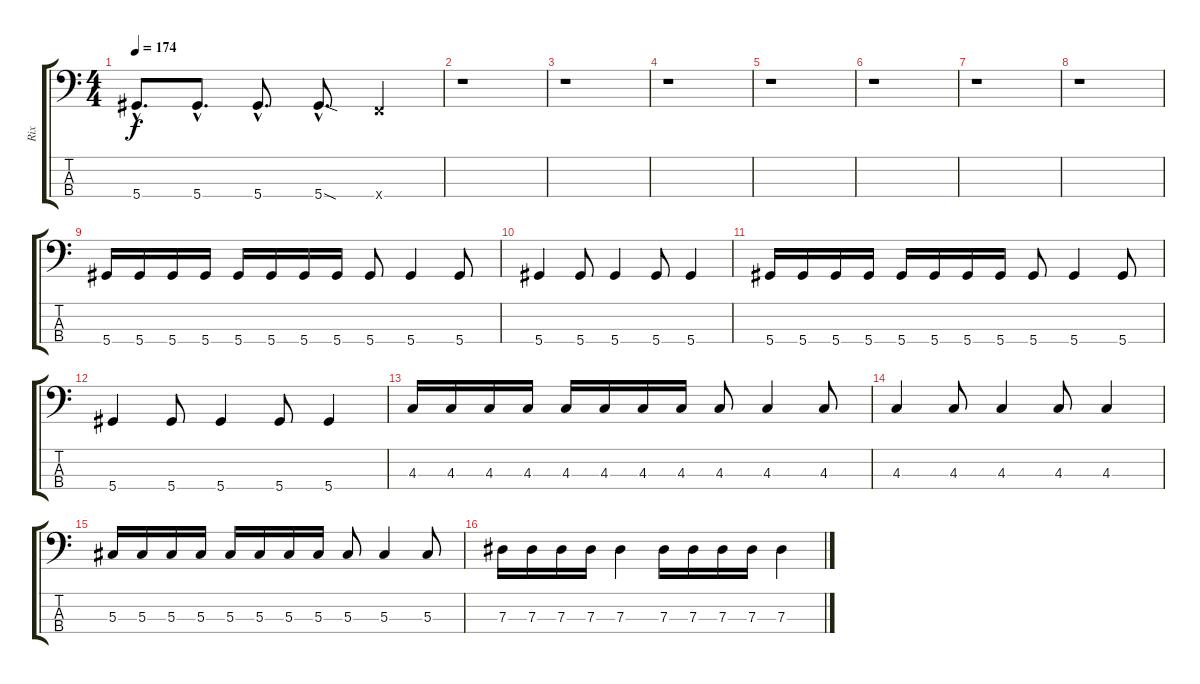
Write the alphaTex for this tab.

\track ("Rix" "Rix") {instrument electricbasspick}
\staff {score tabs}
\tuning (Gb2 Db2 Ab1 Eb1) {hide}
\ts (4 4)
\tempo 174
\clef f4
\ks c
5.4{hac}.8{d dy f} 5.4{hac}.8{d} 5.4{hac}.8{d} 5.4{sod hac}.8{d} 2.4{x}.4 |
r.1 |
r.1 |
r.1 |
r.1 |
r.1 |
r.1 |
r.1 |
5.4.16 5.4.16 5.4.16 5.4.16 5.4.16 5.4.16 5.4.16 5.4.16 5.4.8 5.4.4 5.4.8 |
5.4.4 5.4.8 5.4.4 5.4.8 5.4.4 |
5.4.16 5.4.16 5.4.16 5.4.16 5.4.16 5.4.16 5.4.16 5.4.16 5.4.8 5.4.4 5.4.8 |
5.4.4 5.4.8 5.4.4 5.4.8 5.4.4 |
4.3.16 4.3.16 4.3.16 4.3.16 4.3.16 4.3.16 4.3.16 4.3.16 4.3.8 4.3.4 4.3.8 |
4.3.4 4.3.8 4.3.4 4.3.8 4.3.4 |
5.3.16 5.3.16 5.3.16 5.3.16 5.3.16 5.3.16 5.3.16 5.3.16 5.3.8 5.3.4 5.3.8 |
7.3.16 7.3.16 7.3.16 7.3.16 7.3.4 7.3.16 7.3.16 7.3.16 7.3.16 7.3.4
